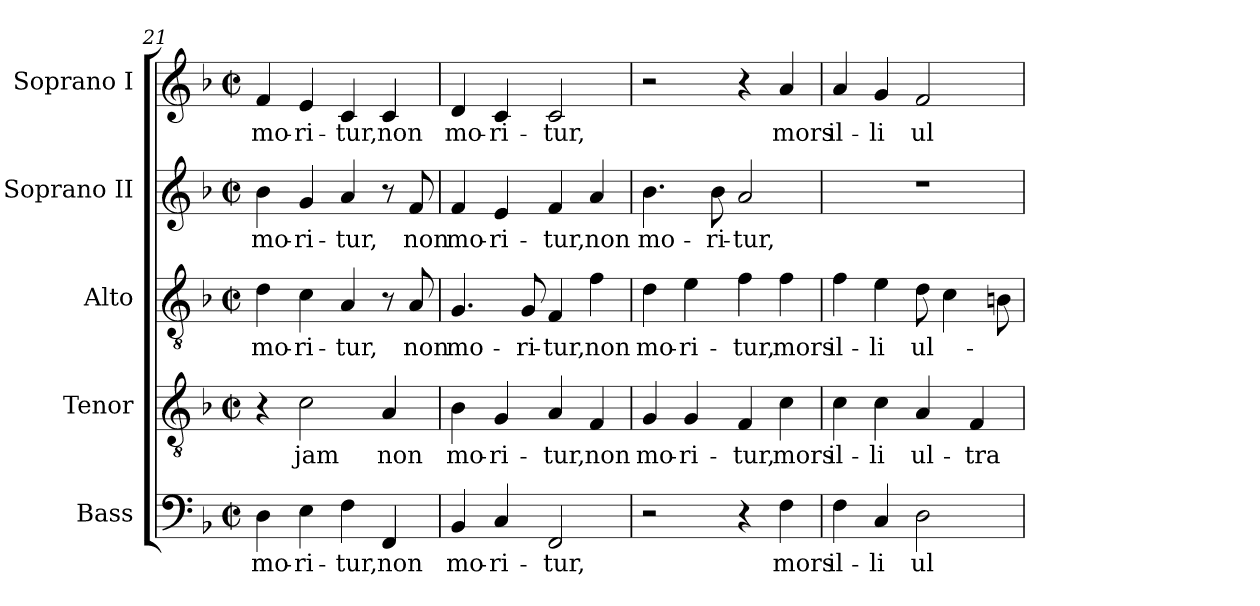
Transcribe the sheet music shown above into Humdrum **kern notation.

**kern	**text	**kern	**text	**kern	**text	**kern	**text	**kern	**text
*part5	*part5	*part4	*part4	*part3	*part3	*part2	*part2	*part1	*part1
*staff5	*staff5	*staff4	*staff4	*staff3	*staff3	*staff2	*staff2	*staff1	*staff1
*I"Bass	*	*I"Tenor	*	*I"Alto	*	*I"Soprano II	*	*I"Soprano I	*
*I'B	*	*I'T	*	*I'A	*	*I'S 2	*	*I'S 1	*
!!LO:PB:g=z
*clefF4	*	*clefGv2	*	*clefGv2	*	*clefG2	*	*clefG2	*
*ITrd7c12	*	*ITrd7c12	*	*	*	*	*	*	*
*k[b-]	*	*k[b-]	*	*k[b-]	*	*k[b-]	*	*k[b-]	*
*F:	*	*F:	*	*F:	*	*F:	*	*F:	*
*M2/2	*	*M2/2	*	*M2/2	*	*M2/2	*	*M2/2	*
*met(c|)	*	*met(c|)	*	*met(c|)	*	*met(c|)	*	*met(c|)	*
=21	=21	=21	=21	=21	=21	=21	=21	=21	=21
!	!LO:LY:b:color=#000000	!	!	!	!	!	!	!	!
!	!	!	!	!	!LO:LY:b:color=#000000	!	!	!	!
!	!	!	!	!	!	!	!LO:LY:b:color=#000000	!	!
!	!	!	!	!	!	!	!	!	!LO:LY:b:color=#000000
4DDi\	mo-	4r	.	4di\	mo-	4b-i\	mo-	4fi/	mo-
!	!LO:LY:b:color=#000000	!	!	!	!	!	!	!	!
!	!	!	!LO:LY:b:color=#000000	!	!	!	!	!	!
!	!	!	!	!	!LO:LY:b:color=#000000	!	!	!	!
!	!	!	!	!	!	!	!LO:LY:b:color=#000000	!	!
!	!	!	!	!	!	!	!	!	!LO:LY:b:color=#000000
4EEi\	-ri-	2Ci\	jam	4ci\	-ri-	4gi/	-ri-	4ei/	-ri-
!	!LO:LY:b:color=#000000	!	!	!	!	!	!	!	!
!	!	!	!	!	!LO:LY:b:color=#000000	!	!	!	!
!	!	!	!	!	!	!	!LO:LY:b:color=#000000	!	!
!	!	!	!	!	!	!	!	!	!LO:LY:b:color=#000000
4FFi\	-tur,	.	.	4Ai/	-tur,	4ai/	-tur,	4ci/	-tur,
!	!LO:LY:b:color=#000000	!	!	!	!	!	!	!	!
!	!	!	!LO:LY:b:color=#000000	!	!	!	!	!	!
!	!	!	!	!	!	!	!	!	!LO:LY:b:color=#000000
4FFFi/	non	4AAi/	non	8r	.	8r	.	4ci/	non
!	!	!	!	!	!LO:LY:b:color=#000000	!	!	!	!
!	!	!	!	!	!	!	!LO:LY:b:color=#000000	!	!
.	.	.	.	8Ai/	non	8fi/	non	.	.
=22	=22	=22	=22	=22	=22	=22	=22	=22	=22
!	!LO:LY:b:color=#000000	!	!	!	!	!	!	!	!
!	!	!	!LO:LY:b:color=#000000	!	!	!	!	!	!
!	!	!	!	!	!LO:LY:b:color=#000000	!	!	!	!
!	!	!	!	!	!	!	!LO:LY:b:color=#000000	!	!
!	!	!	!	!	!	!	!	!	!LO:LY:b:color=#000000
4BBB-i/	mo-	4BB-i\	mo-	4.Gi/	mo-	4fi/	mo-	4di/	mo-
!	!LO:LY:b:color=#000000	!	!	!	!	!	!	!	!
!	!	!	!LO:LY:b:color=#000000	!	!	!	!	!	!
!	!	!	!	!	!	!	!LO:LY:b:color=#000000	!	!
!	!	!	!	!	!	!	!	!	!LO:LY:b:color=#000000
4CCi/	-ri-	4GGi/	-ri-	.	.	4ei/	-ri-	4ci/	-ri-
!	!	!	!	!	!LO:LY:b:color=#000000	!	!	!	!
.	.	.	.	8Gi/	-ri-	.	.	.	.
!	!LO:LY:b:color=#000000	!	!	!	!	!	!	!	!
!	!	!	!LO:LY:b:color=#000000	!	!	!	!	!	!
!	!	!	!	!	!LO:LY:b:color=#000000	!	!	!	!
!	!	!	!	!	!	!	!LO:LY:b:color=#000000	!	!
!	!	!	!	!	!	!	!	!	!LO:LY:b:color=#000000
2FFFi/	-tur,	4AAi/	-tur,	4Fi/	-tur,	4fi/	-tur,	2ci/	-tur,
!	!	!	!LO:LY:b:color=#000000	!	!	!	!	!	!
!	!	!	!	!	!LO:LY:b:color=#000000	!	!	!	!
!	!	!	!	!	!	!	!LO:LY:b:color=#000000	!	!
.	.	4FFi/	non	4fi\	non	4ai/	non	.	.
=23	=23	=23	=23	=23	=23	=23	=23	=23	=23
!	!	!	!LO:LY:b:color=#000000	!	!	!	!	!	!
!	!	!	!	!	!LO:LY:b:color=#000000	!	!	!	!
!	!	!	!	!	!	!	!LO:LY:b:color=#000000	!	!
2r	.	4GGi/	mo-	4di\	mo-	4.b-i\	mo-	2r	.
!	!	!	!LO:LY:b:color=#000000	!	!	!	!	!	!
!	!	!	!	!	!LO:LY:b:color=#000000	!	!	!	!
.	.	4GGi/	-ri-	4ei\	-ri-	.	.	.	.
!	!	!	!	!	!	!	!LO:LY:b:color=#000000	!	!
.	.	.	.	.	.	8b-i\	-ri-	.	.
!	!	!	!LO:LY:b:color=#000000	!	!	!	!	!	!
!	!	!	!	!	!LO:LY:b:color=#000000	!	!	!	!
!	!	!	!	!	!	!	!LO:LY:b:color=#000000	!	!
4r	.	4FFi/	-tur,	4fi\	-tur,	2ai/	-tur,	4r	.
!	!LO:LY:b:color=#000000	!	!	!	!	!	!	!	!
!	!	!	!LO:LY:b:color=#000000	!	!	!	!	!	!
!	!	!	!	!	!LO:LY:b:color=#000000	!	!	!	!
!	!	!	!	!	!	!	!	!	!LO:LY:b:color=#000000
4FFi\	mors	4Ci\	mors	4fi\	mors	.	.	4ai/	mors
=24	=24	=24	=24	=24	=24	=24	=24	=24	=24
!	!LO:LY:b:color=#000000	!	!	!	!	!	!	!	!
!	!	!	!LO:LY:b:color=#000000	!	!	!	!	!	!
!	!	!	!	!	!LO:LY:b:color=#000000	!	!	!	!
!	!	!	!	!	!	!	!	!	!LO:LY:b:color=#000000
4FFi\	il-	4Ci\	il-	4fi\	il-	1r	.	4ai/	il-
!	!LO:LY:b:color=#000000	!	!	!	!	!	!	!	!
!	!	!	!LO:LY:b:color=#000000	!	!	!	!	!	!
!	!	!	!	!	!LO:LY:b:color=#000000	!	!	!	!
!	!	!	!	!	!	!	!	!	!LO:LY:b:color=#000000
4CCi/	-li	4Ci\	-li	4ei\	-li	.	.	4gi/	-li
!	!LO:LY:b:color=#000000	!	!	!	!	!	!	!	!
!	!	!	!LO:LY:b:color=#000000	!	!	!	!	!	!
!	!	!	!	!	!LO:LY:b:color=#000000	!	!	!	!
!	!	!	!	!	!	!	!	!	!LO:LY:b:color=#000000
2DDi\	ul-	4AAi/	ul-	8di\	ul-	.	.	2fi/	ul-
.	.	.	.	4ci\	.	.	.	.	.
!	!	!	!LO:LY:b:color=#000000	!	!	!	!	!	!
.	.	4FFi/	-tra	.	.	.	.	.	.
.	.	.	.	8Bni\	.	.	.	.	.
=	=	=	=	=	=	=	=	=	=
*-	*-	*-	*-	*-	*-	*-	*-	*-	*-
